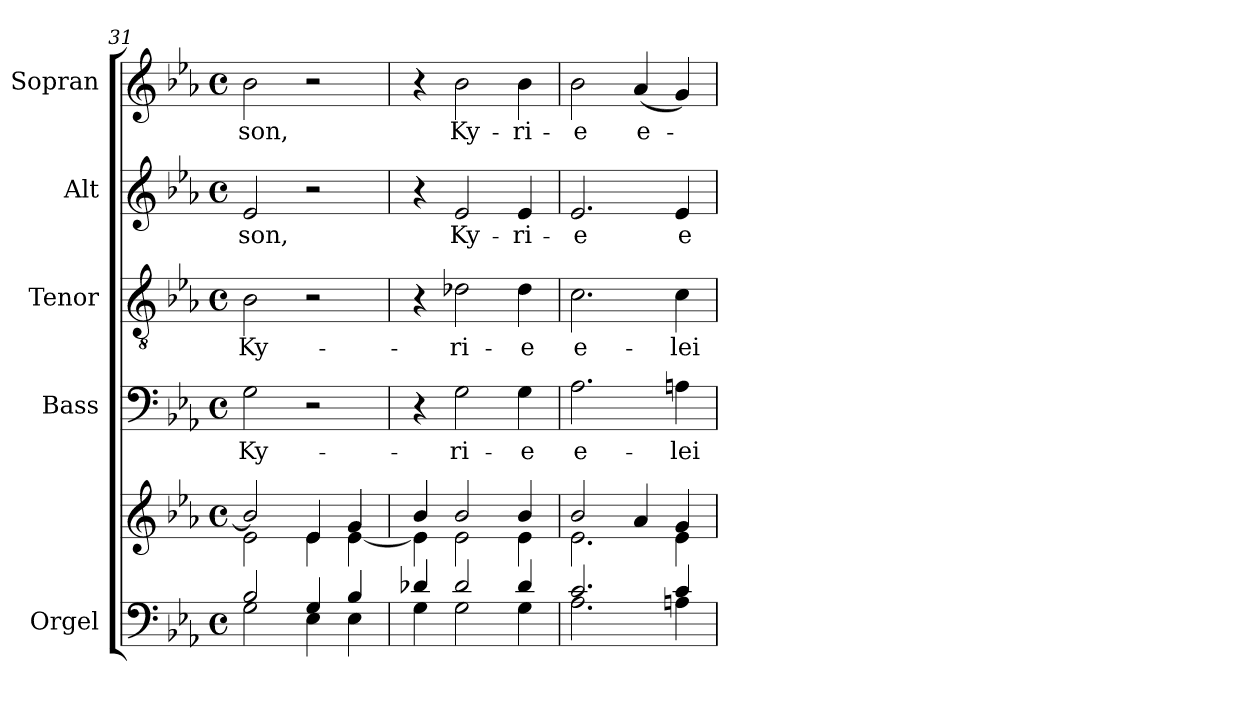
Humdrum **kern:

**kern	**kern	**kern	**text	**kern	**text	**kern	**text	**kern	**text
*part5	*part5	*part4	*part4	*part3	*part3	*part2	*part2	*part1	*part1
*staff6	*staff5	*staff4	*staff4	*staff3	*staff3	*staff2	*staff2	*staff1	*staff1
*I"Orgel	*	*I"Bass	*	*I"Tenor	*	*I"Alt	*	*I"Sopran	*
*I'Org.	*	*I'B.	*	*I'T.	*	*I'A.	*	*I'S.	*
*clefF4	*clefG2	*clefF4	*	*clefGv2	*	*clefG2	*	*clefG2	*
*k[b-e-a-]	*k[b-e-a-]	*k[b-e-a-]	*	*k[b-e-a-]	*	*k[b-e-a-]	*	*k[b-e-a-]	*
*E-:	*E-:	*E-:	*	*E-:	*	*E-:	*	*E-:	*
*M4/4	*M4/4	*M4/4	*	*M4/4	*	*M4/4	*	*M4/4	*
*met(c)	*met(c)	*met(c)	*	*met(c)	*	*met(c)	*	*met(c)	*
=31	=31	=31	=31	=31	=31	=31	=31	=31	=31
*^	*^	*	*	*	*	*	*	*	*
!	!	!	!	!	!LO:LY:b	!	!LO:LY:b	!	!LO:LY:b	!	!LO:LY:b
2B-/	2G\	2b-/]	2e-\	2G\	Ky-	2B-\	Ky-	2e-/	-son,	2b-\	-son,
4G/	4E-\	4e-/	4e-\	2r	.	2r	.	2r	.	2r	.
4B-/	4E-\	4g/	[<4e-\	.	.	.	.	.	.	.	.
=32	=32	=32	=32	=32	=32	=32	=32	=32	=32	=32	=32
4d-X/	4G\	4b-/	4e-\]	4r	.	4r	.	4r	.	4r	.
!	!	!	!	!	!LO:LY:b	!	!LO:LY:b	!	!LO:LY:b	!	!LO:LY:b
2d-/	2G\	2b-/	2e-\	2G\	-ri-	2d-X\	-ri-	2e-/	Ky-	2b-\	Ky-
!	!	!	!	!	!LO:LY:b	!	!LO:LY:b	!	!LO:LY:b	!	!LO:LY:b
4d-/	4G\	4b-/	4e-\	4G\	-e	4d-\	-e	4e-/	-ri-	4b-\	-ri-
=33	=33	=33	=33	=33	=33	=33	=33	=33	=33	=33	=33
!	!	!	!	!	!LO:LY:b	!	!LO:LY:b	!	!LO:LY:b	!	!LO:LY:b
2.c/	2.A-\	2b-/	2.e-\	2.A-\	e-	2.c\	e-	2.e-/	-e	2b-\	-e
!	!	!	!	!	!	!	!	!	!	!	!LO:LY:b
.	.	4a-/	.	.	.	.	.	.	.	(<4a-/	e-
!	!	!	!	!	!LO:LY:b	!	!LO:LY:b	!	!LO:LY:b	!	!
4c/	4An\	4g/	4e-\	4An\	-lei-	4c\	-lei-	4e-/	e-	4g/)	.
*v	*v	*	*	*	*	*	*	*	*	*	*
*	*v	*v	*	*	*	*	*	*	*	*
=	=	=	=	=	=	=	=	=	=
*-	*-	*-	*-	*-	*-	*-	*-	*-	*-
